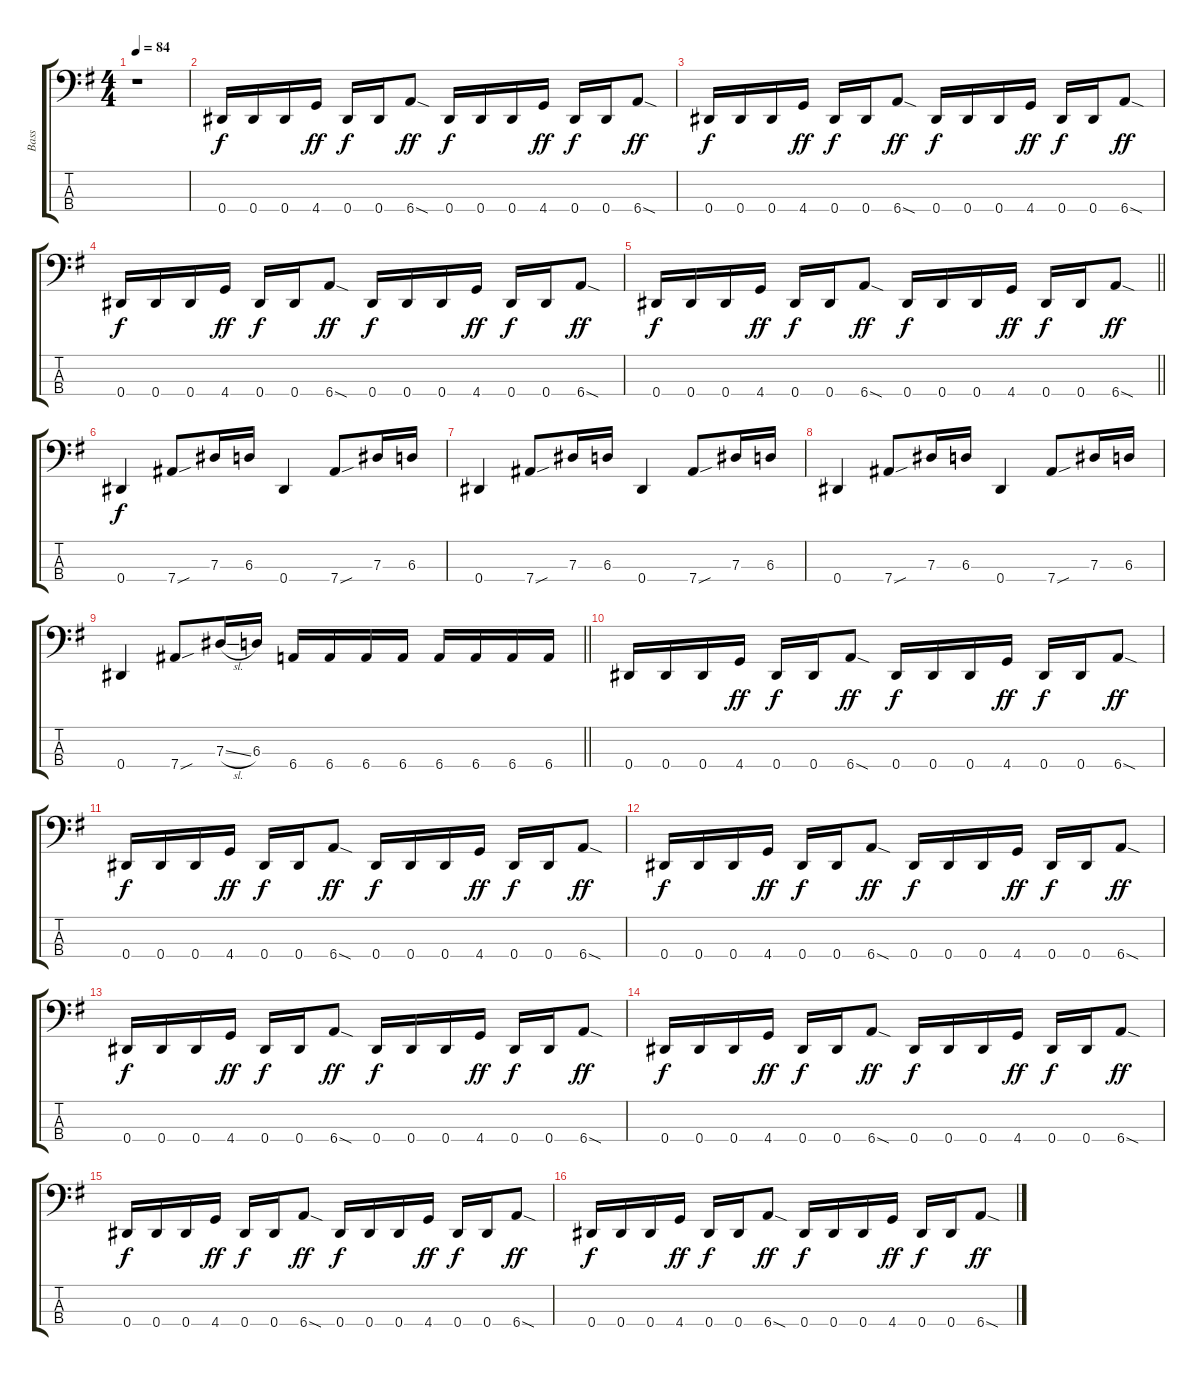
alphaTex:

\track ("Bass" "Bass") {instrument electricbasspick}
\staff {score tabs}
\tuning (Gb2 Db2 Ab1 Eb1) {hide}
\ts (4 4)
\tempo 84
\clef f4
\ks eminor
r.1{dy f instrument electricbasspick} |
0.4.16 0.4.16 0.4.16 4.4.16{dy ff} 0.4.16{dy f} 0.4.16 6.4{sod}.8{dy ff} 0.4.16{dy f} 0.4.16 0.4.16 4.4.16{dy ff} 0.4.16{dy f} 0.4.16 6.4{sod}.8{dy ff} |
0.4.16{dy f} 0.4.16 0.4.16 4.4.16{dy ff} 0.4.16{dy f} 0.4.16 6.4{sod}.8{dy ff} 0.4.16{dy f} 0.4.16 0.4.16 4.4.16{dy ff} 0.4.16{dy f} 0.4.16 6.4{sod}.8{dy ff} |
0.4.16{dy f} 0.4.16 0.4.16 4.4.16{dy ff} 0.4.16{dy f} 0.4.16 6.4{sod}.8{dy ff} 0.4.16{dy f} 0.4.16 0.4.16 4.4.16{dy ff} 0.4.16{dy f} 0.4.16 6.4{sod}.8{dy ff} |
\barLineRight lightlight
0.4.16{dy f} 0.4.16 0.4.16 4.4.16{dy ff} 0.4.16{dy f} 0.4.16 6.4{sod}.8{dy ff} 0.4.16{dy f} 0.4.16 0.4.16 4.4.16{dy ff} 0.4.16{dy f} 0.4.16 6.4{sod}.8{dy ff} |
0.4.4{dy f} 7.4{sou}.8 7.3.16 6.3.16 0.4.4 7.4{sou}.8 7.3.16 6.3.16 |
0.4.4 7.4{sou}.8 7.3.16 6.3.16 0.4.4 7.4{sou}.8 7.3.16 6.3.16 |
0.4.4 7.4{sou}.8 7.3.16 6.3.16 0.4.4 7.4{sou}.8 7.3.16 6.3.16 |
\barLineRight lightlight
0.4.4 7.4{sou}.8 7.3{sl}.16 6.3.16 6.4.16 6.4.16 6.4.16 6.4.16 6.4.16 6.4.16 6.4.16 6.4.16 |
0.4.16 0.4.16 0.4.16 4.4.16{dy ff} 0.4.16{dy f} 0.4.16 6.4{sod}.8{dy ff} 0.4.16{dy f} 0.4.16 0.4.16 4.4.16{dy ff} 0.4.16{dy f} 0.4.16 6.4{sod}.8{dy ff} |
0.4.16{dy f} 0.4.16 0.4.16 4.4.16{dy ff} 0.4.16{dy f} 0.4.16 6.4{sod}.8{dy ff} 0.4.16{dy f} 0.4.16 0.4.16 4.4.16{dy ff} 0.4.16{dy f} 0.4.16 6.4{sod}.8{dy ff} |
0.4.16{dy f} 0.4.16 0.4.16 4.4.16{dy ff} 0.4.16{dy f} 0.4.16 6.4{sod}.8{dy ff} 0.4.16{dy f} 0.4.16 0.4.16 4.4.16{dy ff} 0.4.16{dy f} 0.4.16 6.4{sod}.8{dy ff} |
0.4.16{dy f} 0.4.16 0.4.16 4.4.16{dy ff} 0.4.16{dy f} 0.4.16 6.4{sod}.8{dy ff} 0.4.16{dy f} 0.4.16 0.4.16 4.4.16{dy ff} 0.4.16{dy f} 0.4.16 6.4{sod}.8{dy ff} |
0.4.16{dy f} 0.4.16 0.4.16 4.4.16{dy ff} 0.4.16{dy f} 0.4.16 6.4{sod}.8{dy ff} 0.4.16{dy f} 0.4.16 0.4.16 4.4.16{dy ff} 0.4.16{dy f} 0.4.16 6.4{sod}.8{dy ff} |
0.4.16{dy f} 0.4.16 0.4.16 4.4.16{dy ff} 0.4.16{dy f} 0.4.16 6.4{sod}.8{dy ff} 0.4.16{dy f} 0.4.16 0.4.16 4.4.16{dy ff} 0.4.16{dy f} 0.4.16 6.4{sod}.8{dy ff} |
0.4.16{dy f} 0.4.16 0.4.16 4.4.16{dy ff} 0.4.16{dy f} 0.4.16 6.4{sod}.8{dy ff} 0.4.16{dy f} 0.4.16 0.4.16 4.4.16{dy ff} 0.4.16{dy f} 0.4.16 6.4{sod}.8{dy ff}
